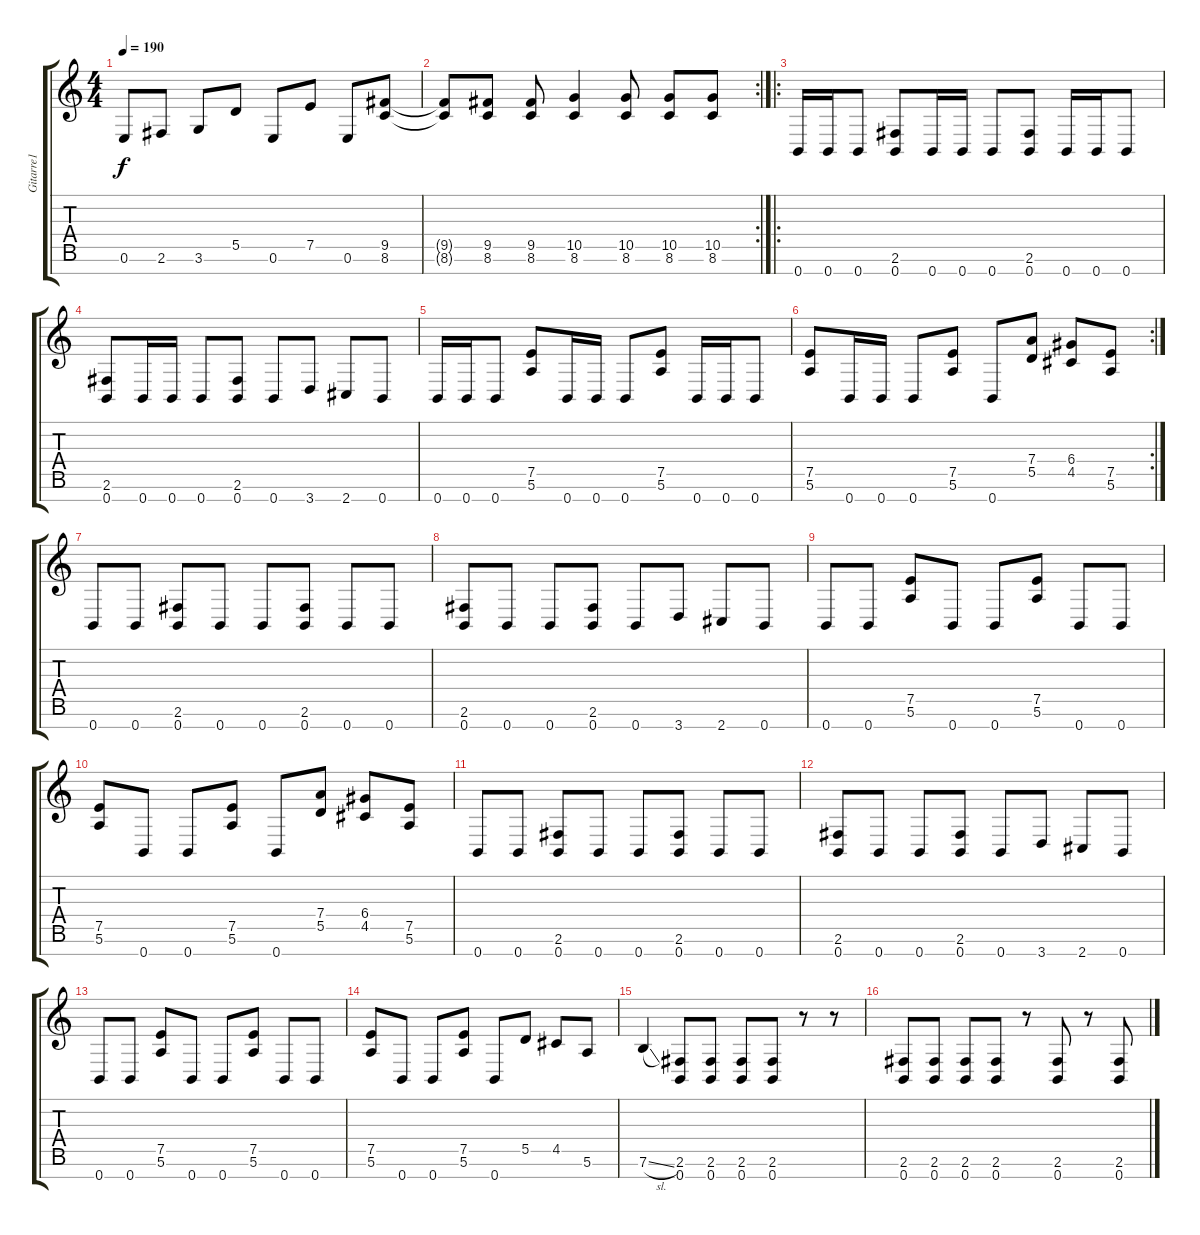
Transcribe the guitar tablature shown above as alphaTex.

\track ("Gitarre1" "Gitarre1") {instrument distortionguitar}
\staff {score tabs}
\tuning (E4 B3 G3 D3 A2 E2 B1) {hide}
\ts (4 4)
\tempo 190
\clef g2
\ks c
0.6.8{dy f} 2.6.8 3.6.8 5.5.8 0.6.8 7.5.8 0.6.8 (9.5 8.6).8 |
\rc 2
(9.5{t} 8.6{t}).8 (9.5 8.6).8 (9.5 8.6).8 (10.5 8.6).4 (10.5 8.6).8 (10.5 8.6).8 (10.5 8.6).8 |
\ro
0.7.16 0.7.16 0.7.8 (2.6 0.7).8 0.7.16 0.7.16 0.7.8 (2.6 0.7).8 0.7.16 0.7.16 0.7.8 |
(2.6 0.7).8 0.7.16 0.7.16 0.7.8 (2.6 0.7).8 0.7.8 3.7.8 2.7.8 0.7.8 |
0.7.16 0.7.16 0.7.8 (7.5 5.6).8 0.7.16 0.7.16 0.7.8 (7.5 5.6).8 0.7.16 0.7.16 0.7.8 |
\rc 2
(7.5 5.6).8 0.7.16 0.7.16 0.7.8 (7.5 5.6).8 0.7.8 (7.4 5.5).8 (6.4 4.5).8 (7.5 5.6).8 |
0.7.8 0.7.8 (2.6 0.7).8 0.7.8 0.7.8 (2.6 0.7).8 0.7.8 0.7.8 |
(2.6 0.7).8 0.7.8 0.7.8 (2.6 0.7).8 0.7.8 3.7.8 2.7.8 0.7.8 |
0.7.8 0.7.8 (7.5 5.6).8 0.7.8 0.7.8 (7.5 5.6).8 0.7.8 0.7.8 |
(7.5 5.6).8 0.7.8 0.7.8 (7.5 5.6).8 0.7.8 (7.4 5.5).8 (6.4 4.5).8 (7.5 5.6).8 |
0.7.8 0.7.8 (2.6 0.7).8 0.7.8 0.7.8 (2.6 0.7).8 0.7.8 0.7.8 |
(2.6 0.7).8 0.7.8 0.7.8 (2.6 0.7).8 0.7.8 3.7.8 2.7.8 0.7.8 |
0.7.8 0.7.8 (7.5 5.6).8 0.7.8 0.7.8 (7.5 5.6).8 0.7.8 0.7.8 |
(7.5 5.6).8 0.7.8 0.7.8 (7.5 5.6).8 0.7.8 5.5.8 4.5.8 5.6.8 |
7.6{sl}.4 (2.6 0.7).8 (2.6 0.7).8 (2.6 0.7).8 (2.6 0.7).8 r.8 r.8 |
(2.6 0.7).8 (2.6 0.7).8 (2.6 0.7).8 (2.6 0.7).8 r.8 (2.6 0.7).8 r.8 (2.6 0.7).8
